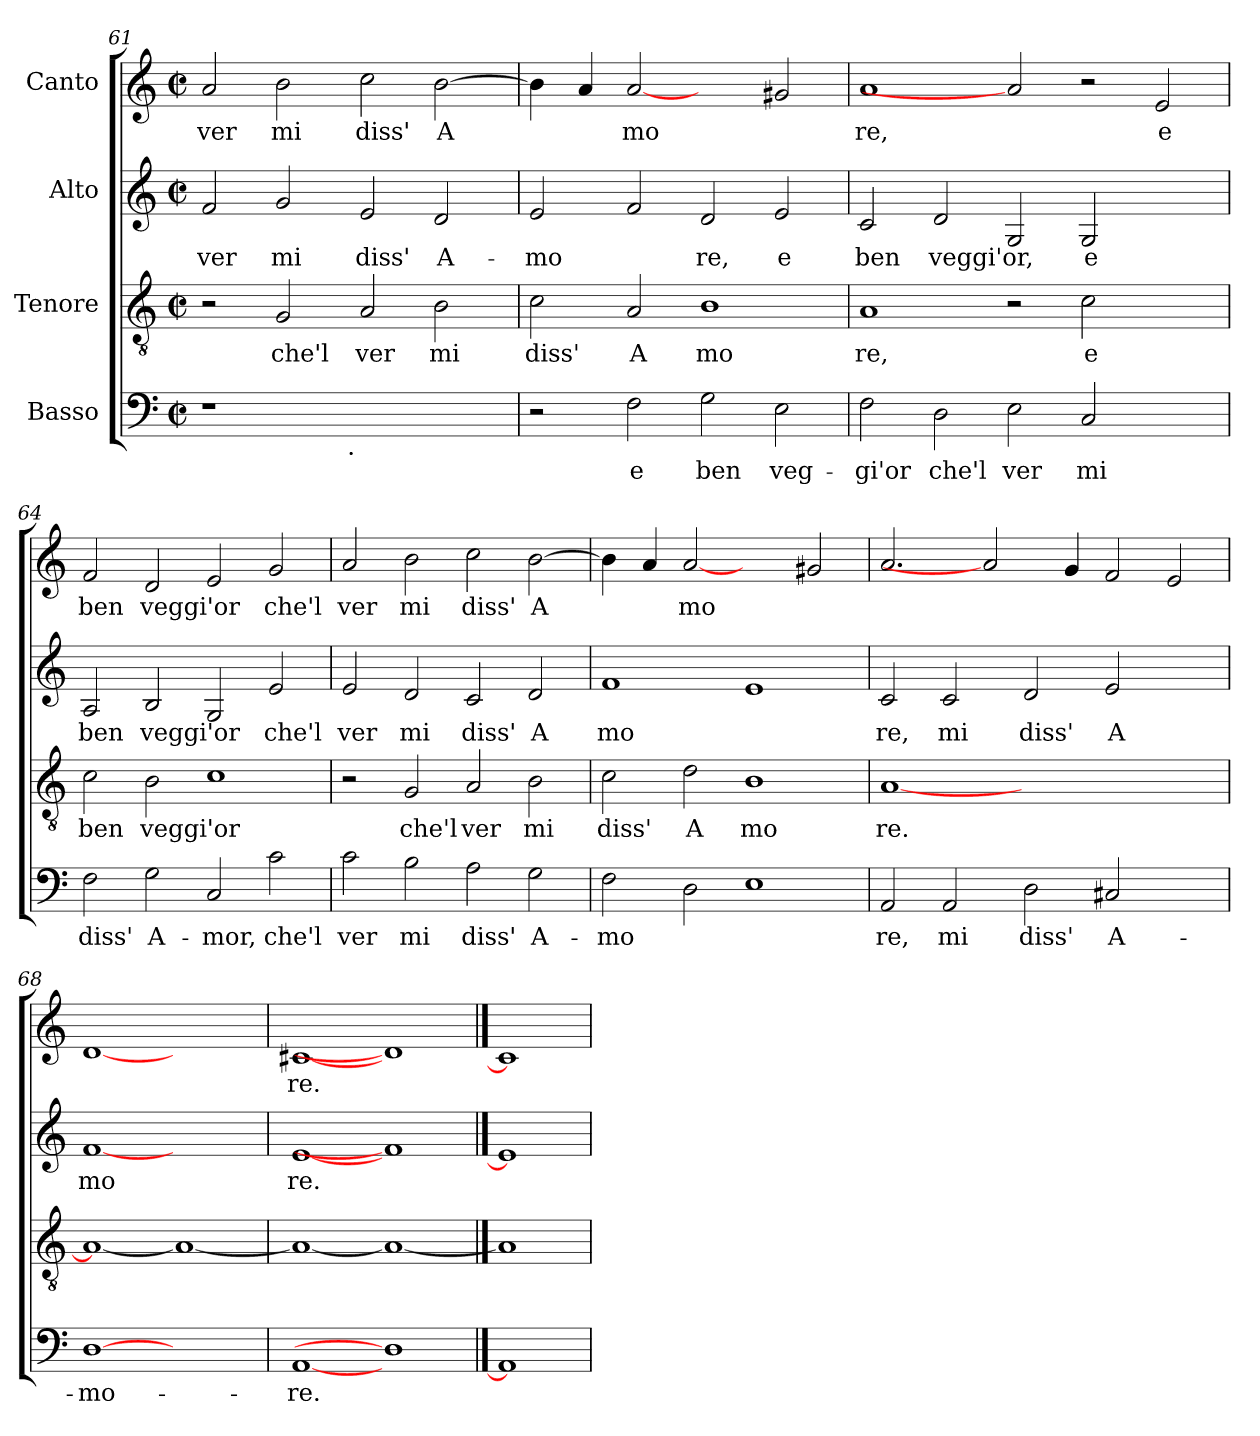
**kern	**text	**kern	**text	**kern	**text	**kern	**text
*part4	*part4	*part3	*part3	*part2	*part2	*part1	*part1
*staff4	*staff4	*staff3	*staff3	*staff2	*staff2	*staff1	*staff1
*I"Basso	*	*I"Tenore	*	*I"Alto	*	*I"Canto	*
*clefF4	*	*clefGv2	*	*clefG2	*	*clefG2	*
*k[]	*	*k[]	*	*k[]	*	*k[]	*
*C:	*	*C:	*	*C:	*	*C:	*
*M2/2	*	*M2/2	*	*M2/2	*	*M2/2	*
*met(c|)	*	*met(c|)	*	*met(c|)	*	*met(c|)	*
=61	=61	=61	=61	=61	=61	=61	=61
!	!	!	!	!	!LO:LY:b:cj	!	!LO:LY:b:cj
*^	*	*	*	*	*	*	*
1r	2ryy	.	2r	.	2f/	ver	2a/	ver
!	!	!	!	!LO:LY:b:cj	!	!LO:LY:b:cj	!	!LO:LY:b:cj
.	4...ryy	.	2G/	che'l	2g/	mi	2b\	mi
!	!LO:TX:b:t=.	!	!	!	!	!	!	!
.	1ryy	.	.	.	.	.	.	.
!	!	!	!	!LO:LY:b:cj	!	!LO:LY:b:cj	!	!LO:LY:b:cj
1ryy	.	.	2A/	ver	2e/	diss'	2cc\	diss'
!	!	!	!	!LO:LY:b:cj	!	!LO:LY:b:cj	!	!LO:LY:b:cj
.	.	.	2B\	mi	2d/	A-	[>2b\	A-
.	32ryy	.	.	.	.	.	.	.
=62	=62	=62	=62	=62	=62	=62	=62	=62
!	!	!	!	!LO:LY:b:cj	!	!LO:LY:b:cj	!	!LO:LY:b:cj
*v	*v	*	*	*	*	*	*	*
2r	.	2c\	diss'	2e/	-mo-	4b\]	--
!	!	!	!	!	!	!	!LO:LY:b:cj
.	.	.	.	.	.	4a/	--
!	!LO:LY:b:cj	!	!LO:LY:b:cj	!	!LO:LY:b:cj	!	!LO:LY:b:cj
2F\	e	2A/	A	2f/	--	[2a	-mo-
!	!LO:LY:b:cj	!	!LO:LY:b:cj	!	!LO:LY:b:cj	!	!
2G\	ben	1B	mo	2d/	-re,	2ryy	.
!	!LO:LY:b:cj	!	!	!	!LO:LY:b:cj	!	!LO:LY:b:cj
2E\	veg-	.	.	2e/	e	2g#/	--
!!LO:PB:g=z
=63	=63	=63	=63	=63	=63	=63	=63
!	!LO:LY:b:cj	!	!LO:LY:b:cj	!	!LO:LY:b:cj	!	!LO:LY:b:cj
2F\	-gi'or	1A	re,	2c/	ben	1a	-re,
!	!LO:LY:b:cj	!	!	!	!LO:LY:b:cj	!	!
2D\	che'l	.	.	2d/	veggi'or,	.	.
!	!LO:LY:b:cj	!	!	!	!LO:LY:b:cj	!	!
2E\	ver	2r	.	2G/	.	2a]	.
!	!LO:LY:b:cj	!	!LO:LY:b:cj	!	!LO:LY:b:cj	!	!
2C/	mi	2c\	e	2G/	e	2r	.
!	!	!	!	!	!	!	!LO:LY:b:cj
2ryy	.	2ryy	.	2ryy	.	2e/	e
=64	=64	=64	=64	=64	=64	=64	=64
!	!LO:LY:b:cj	!	!LO:LY:b:cj	!	!LO:LY:b:cj	!	!LO:LY:b:cj
2F\	diss'	2c\	ben	2A/	ben	2f/	ben
!	!LO:LY:b:cj	!	!LO:LY:b:cj	!	!LO:LY:b:cj	!	!LO:LY:b:cj
2G\	A-	2B\	veggi'or	2B/	veggi'or	2d/	veggi'or
!	!LO:LY:b:cj	!	!LO:LY:b:cj	!	!LO:LY:b:cj	!	!LO:LY:b:cj
2C/	-mor,	1c	.	2G/	.	2e/	.
!	!LO:LY:b:cj	!	!	!	!LO:LY:b:cj	!	!LO:LY:b:cj
2c\	che'l	.	.	2e/	che'l	2g/	che'l
=65	=65	=65	=65	=65	=65	=65	=65
!	!LO:LY:b:cj	!	!	!	!LO:LY:b:cj	!	!LO:LY:b:cj
2c\	ver	2r	.	2e/	ver	2a/	ver
!	!LO:LY:b:cj	!	!LO:LY:b:cj	!	!LO:LY:b:cj	!	!LO:LY:b:cj
2B\	mi	2G/	che'l	2d/	mi	2b\	mi
!	!LO:LY:b:cj	!	!LO:LY:b:cj	!	!LO:LY:b:cj	!	!LO:LY:b:cj
2A\	diss'	2A/	ver	2c/	diss'	2cc\	diss'
!	!LO:LY:b:cj	!	!LO:LY:b:cj	!	!LO:LY:b:cj	!	!LO:LY:b:cj
2G\	A-	2B\	mi	2d/	A	[>2b\	A
=66	=66	=66	=66	=66	=66	=66	=66
!	!LO:LY:b:cj	!	!LO:LY:b:cj	!	!LO:LY:b:cj	!	!LO:LY:b:cj
2F\	-mo-	2c\	diss'	1f	mo	4b\]	.
!	!	!	!	!	!	!	!LO:LY:b:cj
.	.	.	.	.	.	4a/	.
!	!LO:LY:b:cj	!	!LO:LY:b:cj	!	!	!	!LO:LY:b:cj
2D\	--	2d\	A	.	.	[2a	mo
!	!LO:LY:b:cj	!	!LO:LY:b:cj	!	!LO:LY:b:cj	!	!
1E	--	1B	mo	1e	.	2ryy	.
!	!	!	!	!	!	!	!LO:LY:b:cj
.	.	.	.	.	.	2g#/	.
=67	=67	=67	=67	=67	=67	=67	=67
!	!LO:LY:b:cj	!	!LO:LY:b:cj	!	!LO:LY:b:cj	!	!LO:LY:b:cj
2AA/	-re,	[<1A	re.	2c/	re,	2.a/	.
!	!LO:LY:b:cj	!	!	!	!LO:LY:b:cj	!	!
2AA/	mi	.	.	2c/	mi	.	.
.	.	.	.	.	.	2a]	.
!	!LO:LY:b:cj	!	!	!	!LO:LY:b:cj	!	!
2D\	diss'	1.ryy	.	2d/	diss'	.	.
!	!	!	!	!	!	!	!LO:LY:b:cj
.	.	.	.	.	.	4g/	.
!	!LO:LY:b:cj	!	!	!	!LO:LY:b:cj	!	!LO:LY:b:cj
2C#X/	A-	.	.	2e/	A	2f/	.
!	!	!	!	!	!	!	!LO:LY:b:cj
2ryy	.	.	.	2ryy	.	2e/	.
=68	=68	=68	=68	=68	=68	=68	=68
!	!LO:LY:b:cj	!	!LO:LY:b:cj	!	!LO:LY:b:cj	!	!LO:LY:b:cj
[1D	-mo-	1A_<	.	[1f	mo	[1d	.
1ryy	.	1A_	.	1ryy	.	1ryy	.
=69	=69	=69	=69	=69	=69	=69	=69
!	!LO:LY:b:cj	!	!LO:LY:b:cj	!	!LO:LY:b:cj	!	!LO:LY:b:cj
[1AA	-re.	1A_	.	[1e	re.	[1c#X	re.
1D]	.	1A_	.	1f]	.	1d]	.
==70	==70	==70	==70	==70	==70	==70	==70
1AA]	.	1A]	.	1e]	.	1c#]	.
=	=	=	=	=	=	=	=
*-	*-	*-	*-	*-	*-	*-	*-
